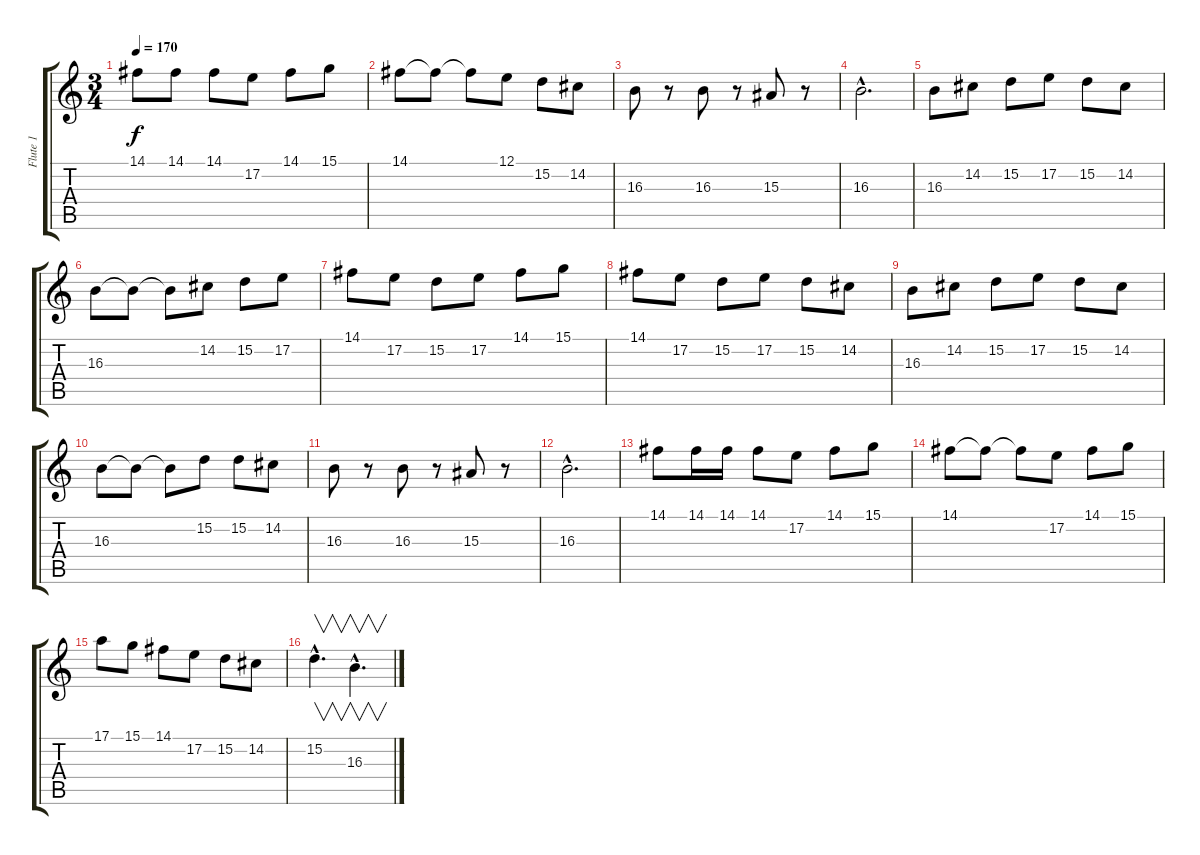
\track ("Flute 1" "Flute 1") {instrument flute}
\staff {score tabs}
\tuning (E4 B3 G3 D3 A2 E2) {hide}
\ts (3 4)
\tempo 170
\clef g2
\ks c
14.1.8{dy f} 14.1.8 14.1.8 17.2.8 14.1.8 15.1.8 |
14.1.8 14.1{t}.8 14.1{t}.8 12.1.8 15.2.8 14.2.8 |
16.3.8 r.8 16.3.8 r.8 15.3.8 r.8 |
16.3{hac}.2{d} |
16.3.8 14.2.8 15.2.8 17.2.8 15.2.8 14.2.8 |
16.3.8 16.3{t}.8 16.3{t}.8 14.2.8 15.2.8 17.2.8 |
14.1.8 17.2.8 15.2.8 17.2.8 14.1.8 15.1.8 |
14.1.8 17.2.8 15.2.8 17.2.8 15.2.8 14.2.8 |
16.3.8 14.2.8 15.2.8 17.2.8 15.2.8 14.2.8 |
16.3.8 16.3{t}.8 16.3{t}.8 15.2.8 15.2.8 14.2.8 |
16.3.8 r.8 16.3.8 r.8 15.3.8 r.8 |
16.3{hac}.2{d} |
14.1.8 14.1.16 14.1.16 14.1.8 17.2.8 14.1.8 15.1.8 |
14.1.8 14.1{t}.8 14.1{t}.8 17.2.8 14.1.8 15.1.8 |
17.1.8 15.1.8 14.1.8 17.2.8 15.2.8 14.2.8 |
15.2{hac}.4{v d} 16.3{hac}.4{v d}
